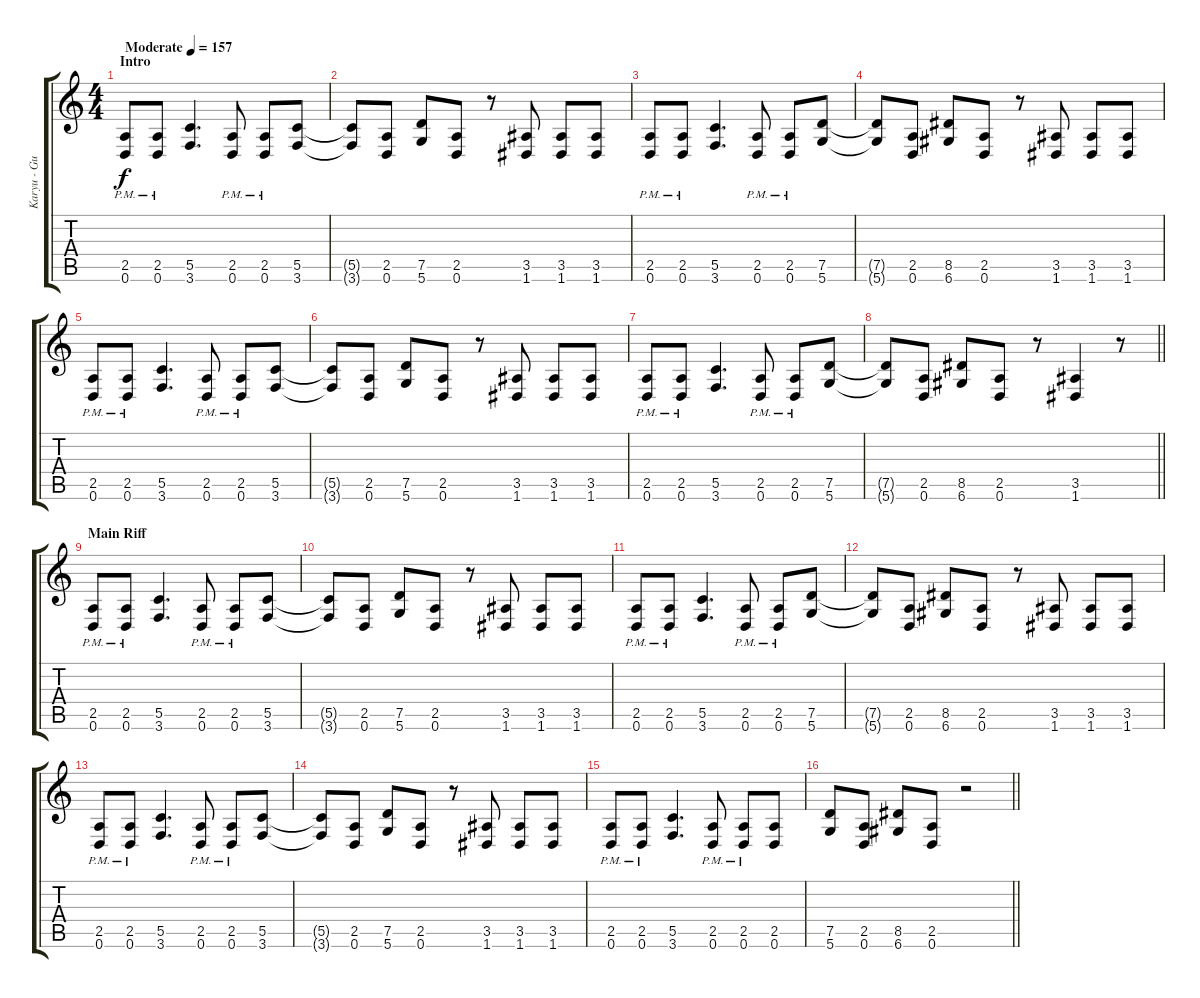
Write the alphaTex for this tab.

\track ("Karyu - Guitar 2" "Karyu - Gu") {instrument overdrivenguitar}
\staff {score tabs}
\tuning (D4 A3 F3 C3 G2 D2) {hide}
\ts (4 4)
\section ("" "Intro")
\tempo (157 "Moderate")
\clef g2
\ks c
(2.5{pm} 0.6{pm}).8{dy f instrument overdrivenguitar} (2.5{pm} 0.6{pm}).8 (5.5 3.6).4{d} (2.5{pm} 0.6{pm}).8 (2.5{pm} 0.6{pm}).8 (5.5 3.6).8 |
(5.5{t} 3.6{t}).8 (2.5 0.6).8 (7.5 5.6).8 (2.5 0.6).8 r.8 (3.5 1.6).8 (3.5 1.6).8 (3.5 1.6).8 |
(2.5{pm} 0.6{pm}).8 (2.5{pm} 0.6{pm}).8 (5.5 3.6).4{d} (2.5{pm} 0.6{pm}).8 (2.5{pm} 0.6{pm}).8 (7.5 5.6).8 |
(7.5{t} 5.6{t}).8 (2.5 0.6).8 (8.5 6.6).8 (2.5 0.6).8 r.8 (3.5 1.6).8 (3.5 1.6).8 (3.5 1.6).8 |
(2.5{pm} 0.6{pm}).8 (2.5{pm} 0.6{pm}).8 (5.5 3.6).4{d} (2.5{pm} 0.6{pm}).8 (2.5{pm} 0.6{pm}).8 (5.5 3.6).8 |
(5.5{t} 3.6{t}).8 (2.5 0.6).8 (7.5 5.6).8 (2.5 0.6).8 r.8 (3.5 1.6).8 (3.5 1.6).8 (3.5 1.6).8 |
(2.5{pm} 0.6{pm}).8 (2.5{pm} 0.6{pm}).8 (5.5 3.6).4{d} (2.5{pm} 0.6{pm}).8 (2.5{pm} 0.6{pm}).8 (7.5 5.6).8 |
\barLineRight lightlight
(7.5{t} 5.6{t}).8 (2.5 0.6).8 (8.5 6.6).8 (2.5 0.6).8 r.8 (3.5 1.6).4 r.8 |
\section ("" "Main Riff")
(2.5{pm} 0.6{pm}).8{volume 8 balance 16} (2.5{pm} 0.6{pm}).8 (5.5 3.6).4{d} (2.5{pm} 0.6{pm}).8 (2.5{pm} 0.6{pm}).8 (5.5 3.6).8 |
(5.5{t} 3.6{t}).8 (2.5 0.6).8 (7.5 5.6).8 (2.5 0.6).8 r.8 (3.5 1.6).8 (3.5 1.6).8 (3.5 1.6).8 |
(2.5{pm} 0.6{pm}).8 (2.5{pm} 0.6{pm}).8 (5.5 3.6).4{d} (2.5{pm} 0.6{pm}).8 (2.5{pm} 0.6{pm}).8 (7.5 5.6).8 |
(7.5{t} 5.6{t}).8 (2.5 0.6).8 (8.5 6.6).8 (2.5 0.6).8 r.8 (3.5 1.6).8 (3.5 1.6).8 (3.5 1.6).8 |
(2.5{pm} 0.6{pm}).8 (2.5{pm} 0.6{pm}).8 (5.5 3.6).4{d} (2.5{pm} 0.6{pm}).8 (2.5{pm} 0.6{pm}).8 (5.5 3.6).8 |
(5.5{t} 3.6{t}).8 (2.5 0.6).8 (7.5 5.6).8 (2.5 0.6).8 r.8 (3.5 1.6).8 (3.5 1.6).8 (3.5 1.6).8 |
(2.5{pm} 0.6{pm}).8 (2.5{pm} 0.6{pm}).8 (5.5 3.6).4{d} (2.5{pm} 0.6{pm}).8 (2.5{pm} 0.6{pm}).8 (2.5 0.6).8 |
\barLineRight lightlight
(7.5 5.6).8 (2.5 0.6).8 (8.5 6.6).8 (2.5 0.6).8 r.2
